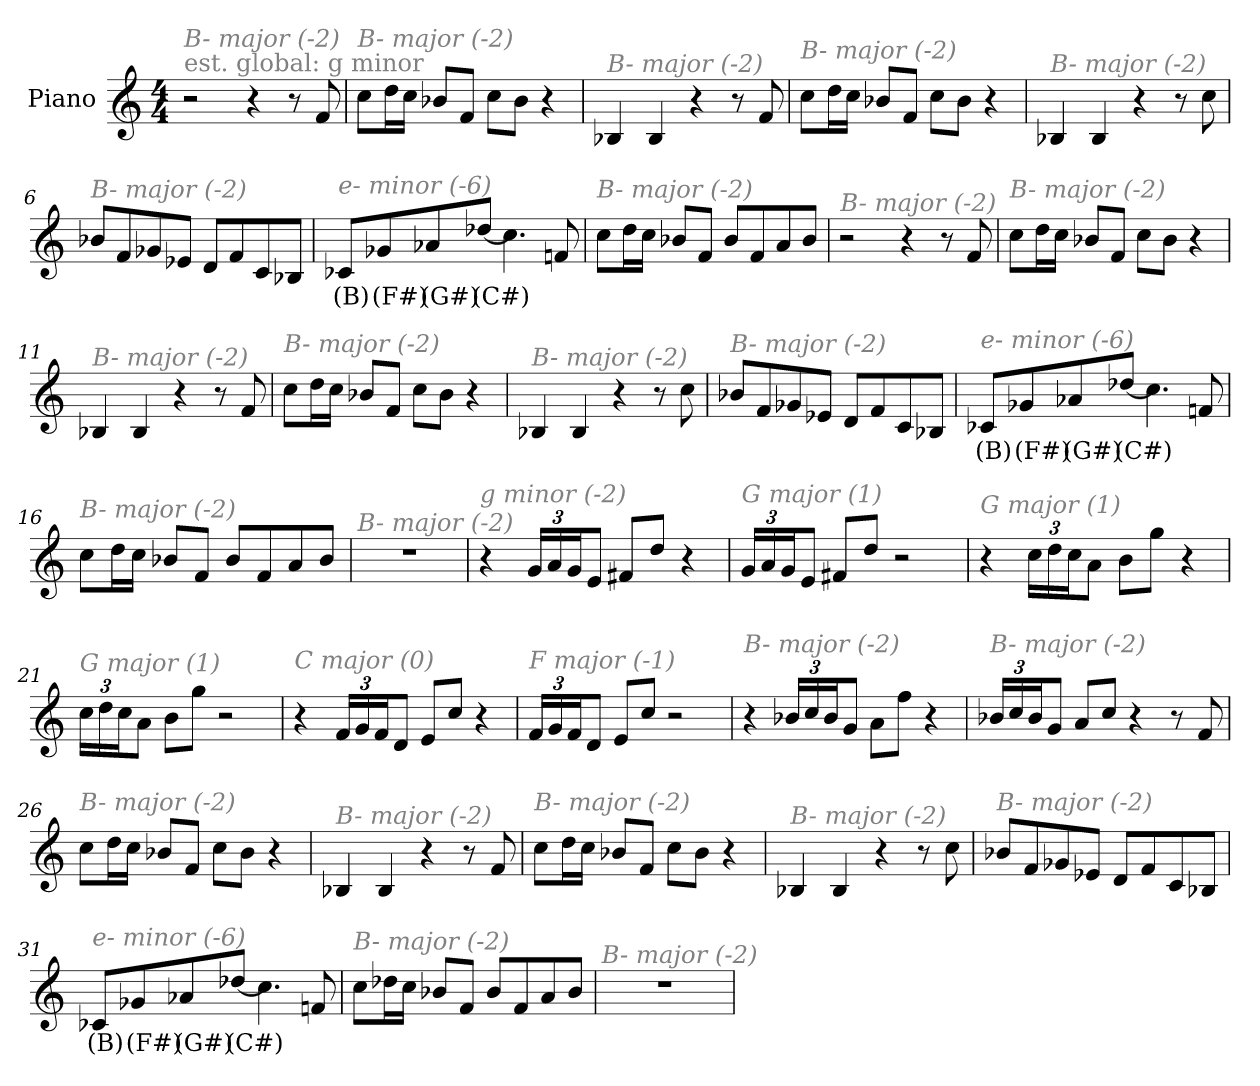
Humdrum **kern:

**kern	**text
*part1	*part1
*staff1	*staff1
*I"Piano	*
*I'Pno	*
*clefG2	*
*k[]	*
*M4/4	*
*MM210	*
=1	=1
!LO:TX:a:color=#808080:t=est. global&colon; g minor	!
!LO:TX:i:color=#808080:t=B- major (-2)	!
2r	.
4r	.
8r	.
8f/	.
=2	=2
!LO:TX:i:color=#808080:t=B- major (-2)	!
8cc\L	.
16dd\L	.
16cc\JJ	.
8b-X/L	.
8f/J	.
8cc\L	.
8b-\J	.
4r	.
=3	=3
!LO:TX:i:color=#808080:t=B- major (-2)	!
4B-X/	.
4B-/	.
4r	.
8r	.
8f/	.
=4	=4
!LO:TX:i:color=#808080:t=B- major (-2)	!
8cc\L	.
16dd\L	.
16cc\JJ	.
8b-X/L	.
8f/J	.
8cc\L	.
8b-\J	.
4r	.
!!LO:LB:g=z
=5	=5
!LO:TX:i:color=#808080:t=B- major (-2)	!
4B-X/	.
4B-/	.
4r	.
8r	.
8cc\	.
=6	=6
!LO:TX:i:color=#808080:t=B- major (-2)	!
8b-X/L	.
8f/	.
8g-X/	.
8e-X/J	.
8d/L	.
8f/	.
8c/	.
8B-X/J	.
=7	=7
!LO:TX:i:color=#808080:t=e- minor (-6)	!
8c-Xi/L	(B)
8g-Xi/	(F#)
8a-Xi/	(G#)
[8dd-Xi/J	(C#)
4.cc#\]	.
8fn/	.
=8	=8
!LO:TX:i:color=#808080:t=B- major (-2)	!
8cc\L	.
16dd\L	.
16cc\JJ	.
8b-X/L	.
8f/J	.
8b-/L	.
8f/	.
8a/	.
8b-/J	.
!!LO:LB:g=z
=9	=9
!LO:TX:i:color=#808080:t=B- major (-2)	!
2r	.
4r	.
8r	.
8f/	.
=10	=10
!LO:TX:i:color=#808080:t=B- major (-2)	!
8cc\L	.
16dd\L	.
16cc\JJ	.
8b-X/L	.
8f/J	.
8cc\L	.
8b-\J	.
4r	.
=11	=11
!LO:TX:i:color=#808080:t=B- major (-2)	!
4B-X/	.
4B-/	.
4r	.
8r	.
8f/	.
=12	=12
!LO:TX:i:color=#808080:t=B- major (-2)	!
8cc\L	.
16dd\L	.
16cc\JJ	.
8b-X/L	.
8f/J	.
8cc\L	.
8b-\J	.
4r	.
=13	=13
!LO:TX:i:color=#808080:t=B- major (-2)	!
4B-X/	.
4B-/	.
4r	.
8r	.
8cc\	.
!!LO:LB:g=z
=14	=14
!LO:TX:i:color=#808080:t=B- major (-2)	!
8b-X/L	.
8f/	.
8g-X/	.
8e-X/J	.
8d/L	.
8f/	.
8c/	.
8B-X/J	.
=15	=15
!LO:TX:i:color=#808080:t=e- minor (-6)	!
8c-Xi/L	(B)
8g-Xi/	(F#)
8a-Xi/	(G#)
[8dd-Xi/J	(C#)
4.cc#\]	.
8fn/	.
=16	=16
!LO:TX:i:color=#808080:t=B- major (-2)	!
8cc\L	.
16dd\L	.
16cc\JJ	.
8b-X/L	.
8f/J	.
8b-/L	.
8f/	.
8a/	.
8b-/J	.
=17	=17
!LO:TX:i:color=#808080:t=B- major (-2)	!
1r	.
=18	=18
!LO:TX:i:color=#808080:t=g minor (-2)	!
4r	.
*Xbrackettup	*
24g/LL	.
24a/	.
24g/J	.
8e/J	.
8f#X/L	.
8dd/J	.
4r	.
!!LO:LB:g=z
=19	=19
!LO:TX:i:color=#808080:t=G major (1)	!
24g/LL	.
24a/	.
24g/J	.
8e/J	.
8f#X/L	.
8dd/J	.
2r	.
=20	=20
!LO:TX:i:color=#808080:t=G major (1)	!
4r	.
24cc\LL	.
24dd\	.
24cc\J	.
8a\J	.
8b\L	.
8gg\J	.
4r	.
=21	=21
!LO:TX:i:color=#808080:t=G major (1)	!
24cc\LL	.
24dd\	.
24cc\J	.
8a\J	.
8b\L	.
8gg\J	.
2r	.
=22	=22
!LO:TX:i:color=#808080:t=C major (0)	!
4r	.
24f/LL	.
24g/	.
24f/J	.
8d/J	.
8e/L	.
8cc/J	.
4r	.
!!LO:LB:g=z
=23	=23
!LO:TX:i:color=#808080:t=F major (-1)	!
24f/LL	.
24g/	.
24f/J	.
8d/J	.
8e/L	.
8cc/J	.
2r	.
=24	=24
!LO:TX:i:color=#808080:t=B- major (-2)	!
4r	.
24b-X/LL	.
24cc/	.
24b-/J	.
8g/J	.
8a\L	.
8ff\J	.
4r	.
=25	=25
!LO:TX:i:color=#808080:t=B- major (-2)	!
24b-X/LL	.
24cc/	.
24b-/J	.
8g/J	.
8a/L	.
8cc/J	.
4r	.
8r	.
8f/	.
=26	=26
!LO:TX:i:color=#808080:t=B- major (-2)	!
8cc\L	.
16dd\L	.
16cc\JJ	.
8b-X/L	.
8f/J	.
8cc\L	.
8b-\J	.
4r	.
!!LO:LB:g=z
=27	=27
!LO:TX:i:color=#808080:t=B- major (-2)	!
4B-X/	.
4B-/	.
4r	.
8r	.
8f/	.
=28	=28
!LO:TX:i:color=#808080:t=B- major (-2)	!
8cc\L	.
16dd\L	.
16cc\JJ	.
8b-X/L	.
8f/J	.
8cc\L	.
8b-\J	.
4r	.
=29	=29
!LO:TX:i:color=#808080:t=B- major (-2)	!
4B-X/	.
4B-/	.
4r	.
8r	.
8cc\	.
=30	=30
!LO:TX:i:color=#808080:t=B- major (-2)	!
8b-X/L	.
8f/	.
8g-X/	.
8e-X/J	.
8d/L	.
8f/	.
8c/	.
8B-X/J	.
!!LO:LB:g=z
=31	=31
!LO:TX:i:color=#808080:t=e- minor (-6)	!
8c-Xi/L	(B)
8g-Xi/	(F#)
8a-Xi/	(G#)
[8dd-Xi/J	(C#)
4.cc#\]	.
8fn/	.
=32	=32
!LO:TX:i:color=#808080:t=B- major (-2)	!
8cc\L	.
16dd-X\L	.
16cc\JJ	.
8b-X/L	.
8f/J	.
8b-/L	.
8f/	.
8a/	.
8b-/J	.
=33	=33
!LO:TX:i:color=#808080:t=B- major (-2)	!
1r	.
=	=
*-	*-
